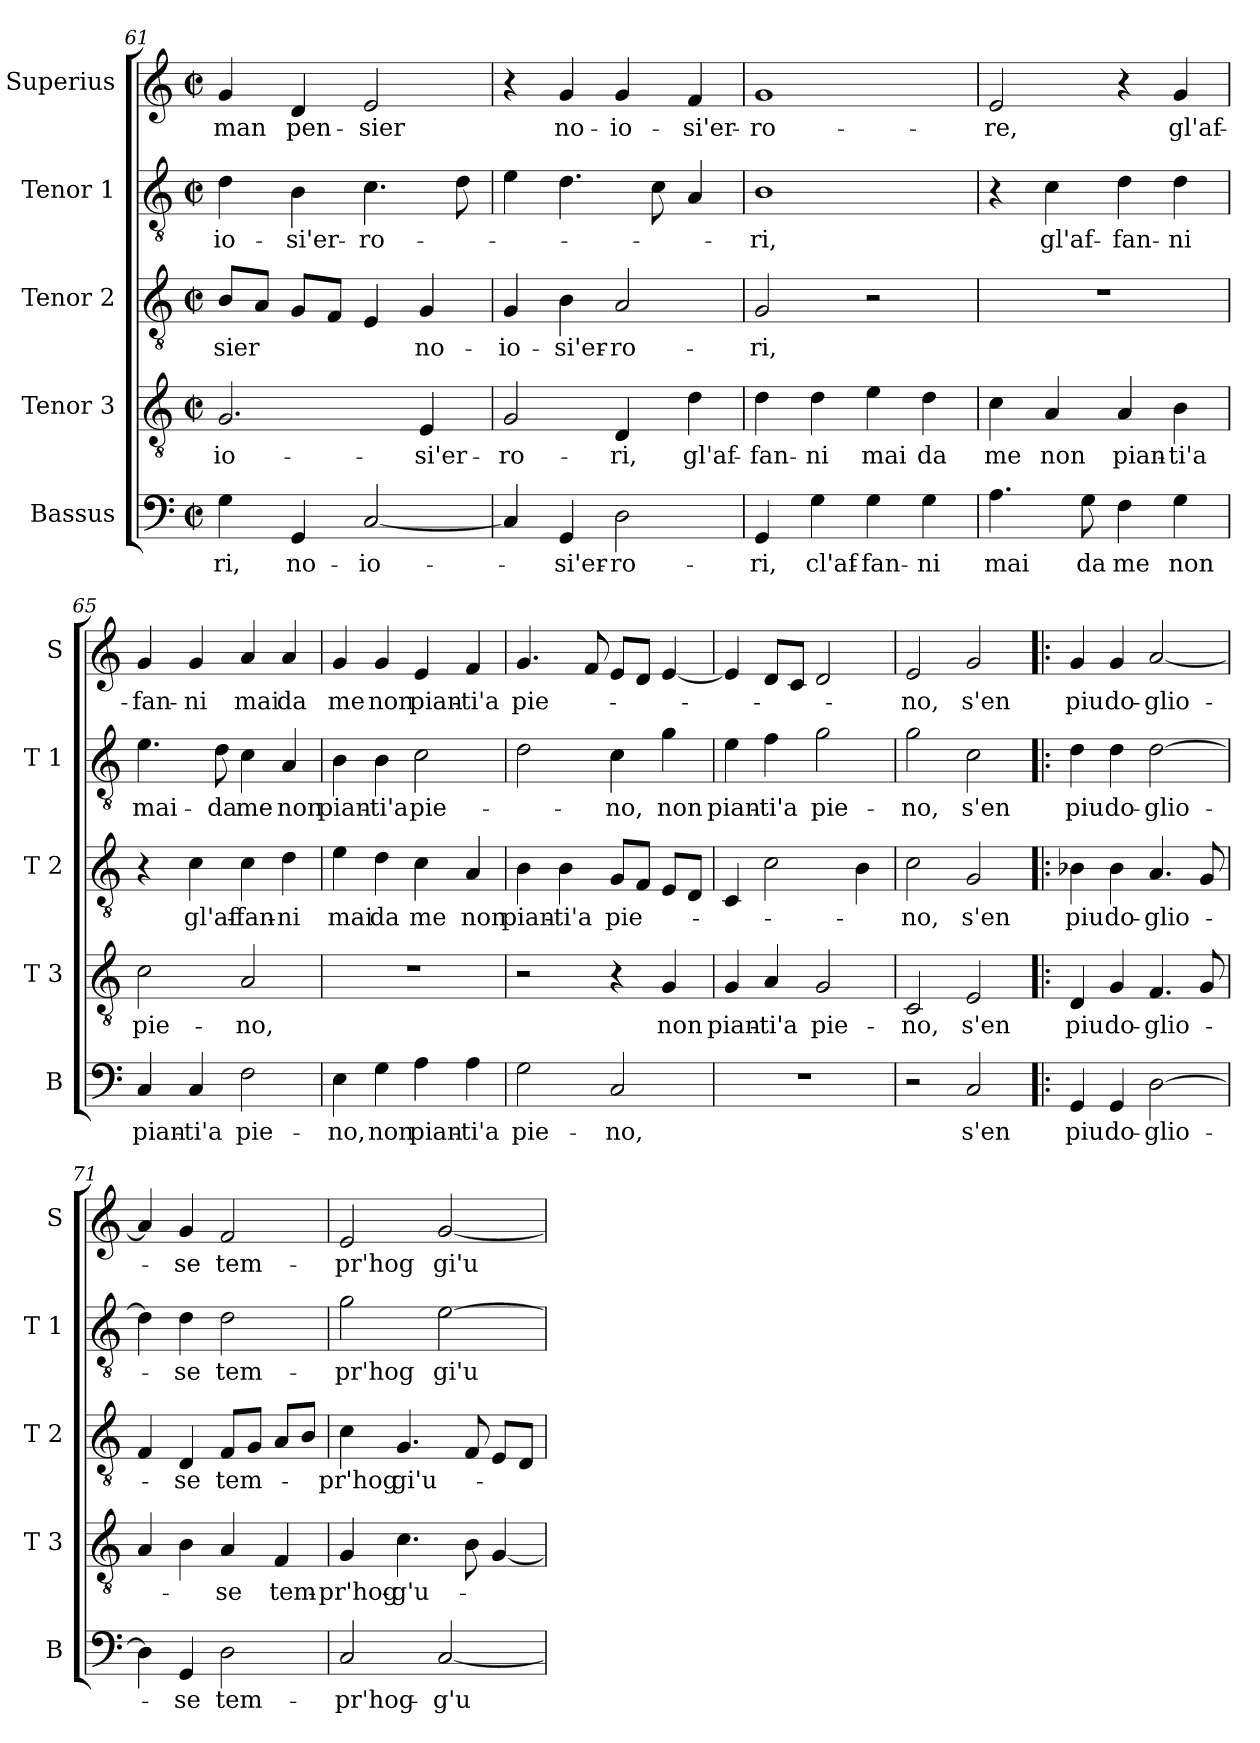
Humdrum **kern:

**kern	**text	**kern	**text	**kern	**text	**kern	**text	**kern	**text
*part5	*part5	*part4	*part4	*part3	*part3	*part2	*part2	*part1	*part1
*staff5	*staff5	*staff4	*staff4	*staff3	*staff3	*staff2	*staff2	*staff1	*staff1
*I"Bassus	*	*I"Tenor 3	*	*I"Tenor 2	*	*I"Tenor 1	*	*I"Superius	*
*I'B	*	*I'T 3	*	*I'T 2	*	*I'T 1	*	*I'S	*
!!LO:LB:g=z
*clefF4	*	*clefGv2	*	*clefGv2	*	*clefGv2	*	*clefG2	*
*k[]	*	*k[]	*	*k[]	*	*k[]	*	*k[]	*
*C:	*	*C:	*	*C:	*	*C:	*	*C:	*
*M2/2	*	*M2/2	*	*M2/2	*	*M2/2	*	*M2/2	*
*met(c|)	*	*met(c|)	*	*met(c|)	*	*met(c|)	*	*met(c|)	*
=61	=61	=61	=61	=61	=61	=61	=61	=61	=61
!	!LO:LY:b	!	!LO:LY:b	!	!LO:LY:b	!	!LO:LY:b	!	!LO:LY:b
4G\	-ri,	2.G/	-io-	8B/L	-sier	4d\	-io-	4g/	-man
.	.	.	.	8A/J	.	.	.	.	.
!	!LO:LY:b	!	!	!	!	!	!LO:LY:b	!	!LO:LY:b
4GG/	no-	.	.	8G/L	.	4B\	-si'er-	4d/	pen-
.	.	.	.	8F/J	.	.	.	.	.
!	!LO:LY:b	!	!	!	!	!	!LO:LY:b	!	!LO:LY:b
[2C/	-io-	.	.	4E/	.	4.c\	-ro-	2e/	-sier
!	!	!	!LO:LY:b	!	!LO:LY:b	!	!	!	!
.	.	4E/	-si'er-	4G/	no-	.	.	.	.
.	.	.	.	.	.	8d\	.	.	.
=62	=62	=62	=62	=62	=62	=62	=62	=62	=62
!	!	!	!LO:LY:b	!	!LO:LY:b	!	!	!	!
4C/]	.	2G/	-ro-	4G/	-io-	4e\	.	4r	.
!	!LO:LY:b	!	!	!	!LO:LY:b	!	!	!	!LO:LY:b
4GG/	-si'er-	.	.	4B\	-si'er-	4.d\	.	4g/	no-
!	!LO:LY:b	!	!LO:LY:b	!	!LO:LY:b	!	!	!	!LO:LY:b
2D\	-ro-	4D/	-ri,	2A/	-ro-	.	.	4g/	-io-
.	.	.	.	.	.	8c\	.	.	.
!	!	!	!LO:LY:b	!	!	!	!	!	!LO:LY:b
.	.	4d\	gl'af-	.	.	4A/	.	4f/	-si'er-
=63	=63	=63	=63	=63	=63	=63	=63	=63	=63
!	!LO:LY:b	!	!LO:LY:b	!	!LO:LY:b	!	!LO:LY:b	!	!LO:LY:b
4GG/	-ri,	4d\	-fan-	2G/	-ri,	1B	-ri,	1g	-ro-
!	!LO:LY:b	!	!LO:LY:b	!	!	!	!	!	!
4G\	cl'af-	4d\	-ni	.	.	.	.	.	.
!	!LO:LY:b	!	!LO:LY:b	!	!	!	!	!	!
4G\	-fan-	4e\	mai	2r	.	.	.	.	.
!	!LO:LY:b	!	!LO:LY:b	!	!	!	!	!	!
4G\	-ni	4d\	da	.	.	.	.	.	.
=64	=64	=64	=64	=64	=64	=64	=64	=64	=64
!	!LO:LY:b	!	!LO:LY:b	!	!	!	!	!	!LO:LY:b
4.A\	mai	4c\	me	1r	.	4r	.	2e/	-re,
!	!	!	!LO:LY:b	!	!	!	!LO:LY:b	!	!
.	.	4A/	non	.	.	4c\	gl'af-	.	.
!	!LO:LY:b	!	!	!	!	!	!	!	!
8G\	da	.	.	.	.	.	.	.	.
!	!LO:LY:b	!	!LO:LY:b	!	!	!	!LO:LY:b	!	!
4F\	me	4A/	pian-	.	.	4d\	-fan-	4r	.
!	!LO:LY:b	!	!LO:LY:b	!	!	!	!LO:LY:b	!	!LO:LY:b
4G\	non	4B\	-ti'a	.	.	4d\	-ni	4g/	gl'af-
=65	=65	=65	=65	=65	=65	=65	=65	=65	=65
!	!LO:LY:b	!	!LO:LY:b	!	!	!	!LO:LY:b	!	!LO:LY:b
4C/	pian-	2c\	pie-	4r	.	4.e\	mai-	4g/	-fan-
!	!LO:LY:b	!	!	!	!LO:LY:b	!	!	!	!LO:LY:b
4C/	-ti'a	.	.	4c\	gl'af-	.	.	4g/	-ni
!	!	!	!	!	!	!	!LO:LY:b	!	!
.	.	.	.	.	.	8d\	-da	.	.
!	!LO:LY:b	!	!LO:LY:b	!	!LO:LY:b	!	!LO:LY:b	!	!LO:LY:b
2F\	pie-	2A/	-no,	4c\	-fan-	4c\	me	4a/	mai
!	!	!	!	!	!LO:LY:b	!	!LO:LY:b	!	!LO:LY:b
.	.	.	.	4d\	-ni	4A/	non	4a/	da
=66	=66	=66	=66	=66	=66	=66	=66	=66	=66
!	!LO:LY:b	!	!	!	!LO:LY:b	!	!LO:LY:b	!	!LO:LY:b
4E\	-no,	1r	.	4e\	mai	4B\	pian-	4g/	me
!	!LO:LY:b	!	!	!	!LO:LY:b	!	!LO:LY:b	!	!LO:LY:b
4G\	non	.	.	4d\	da	4B\	-ti'a	4g/	non
!	!LO:LY:b	!	!	!	!LO:LY:b	!	!LO:LY:b	!	!LO:LY:b
4A\	pian-	.	.	4c\	me	2c\	pie-	4e/	pian-
!	!LO:LY:b	!	!	!	!LO:LY:b	!	!	!	!LO:LY:b
4A\	-ti'a	.	.	4A/	non	.	.	4f/	-ti'a
!!LO:PB:g=z
=67	=67	=67	=67	=67	=67	=67	=67	=67	=67
!	!LO:LY:b	!	!	!	!LO:LY:b	!	!	!	!LO:LY:b
2G\	pie-	2r	.	4B\	pian-	2d\	.	4.g/	pie-
!	!	!	!	!	!LO:LY:b	!	!	!	!
.	.	.	.	4B\	-ti'a	.	.	.	.
.	.	.	.	.	.	.	.	8f/	.
!	!LO:LY:b	!	!	!	!LO:LY:b	!	!LO:LY:b	!	!
2C/	-no,	4r	.	8G/L	pie-	4c\	-no,	8e/L	.
.	.	.	.	8F/J	.	.	.	8d/J	.
!	!	!	!LO:LY:b	!	!	!	!LO:LY:b	!	!
.	.	4G/	non	8E/L	.	4g\	non	[4e/	.
.	.	.	.	8D/J	.	.	.	.	.
=68	=68	=68	=68	=68	=68	=68	=68	=68	=68
!	!	!	!LO:LY:b	!	!	!	!LO:LY:b	!	!
1r	.	4G/	pian-	4C/	.	4e\	pian-	4e/]	.
!	!	!	!LO:LY:b	!	!	!	!LO:LY:b	!	!
.	.	4A/	-ti'a	2c\	.	4f\	-ti'a	8d/L	.
.	.	.	.	.	.	.	.	8c/J	.
!	!	!	!LO:LY:b	!	!	!	!LO:LY:b	!	!
.	.	2G/	pie-	.	.	2g\	pie-	2d/	.
.	.	.	.	4B\	.	.	.	.	.
=69	=69	=69	=69	=69	=69	=69	=69	=69	=69
!	!	!	!LO:LY:b	!	!LO:LY:b	!	!LO:LY:b	!	!LO:LY:b
2r	.	2C/	-no,	2c\	-no,	2g\	-no,	2e/	-no,
!	!LO:LY:b	!	!LO:LY:b	!	!LO:LY:b	!	!LO:LY:b	!	!LO:LY:b
2C/	s'en	2E/	s'en	2G/	s'en	2c\	s'en	2g/	s'en
=70!|:	=70!|:	=70!|:	=70!|:	=70!|:	=70!|:	=70!|:	=70!|:	=70!|:	=70!|:
!	!LO:LY:b	!	!LO:LY:b	!	!LO:LY:b	!	!LO:LY:b	!	!LO:LY:b
4GG/	piu	4D/	piu	4B-X\	piu	4d\	piu	4g/	piu
!	!LO:LY:b	!	!LO:LY:b	!	!LO:LY:b	!	!LO:LY:b	!	!LO:LY:b
4GG/	do-	4G/	do-	4B-\	do-	4d\	do-	4g/	do-
!	!LO:LY:b	!	!LO:LY:b	!	!LO:LY:b	!	!LO:LY:b	!	!LO:LY:b
[2D\	-glio-	4.F/	-glio-	4.A/	-glio-	[2d\	-glio-	[2a/	-glio-
.	.	8G/	.	8G/	.	.	.	.	.
=71	=71	=71	=71	=71	=71	=71	=71	=71	=71
4D\]	.	4A/	.	4F/	.	4d\]	.	4a/]	.
!	!LO:LY:b	!	!	!	!LO:LY:b	!	!LO:LY:b	!	!LO:LY:b
4GG/	-se	4B\	.	4D/	-se	4d\	-se	4g/	-se
!	!LO:LY:b	!	!LO:LY:b	!	!LO:LY:b	!	!LO:LY:b	!	!LO:LY:b
2D\	tem-	4A/	-se	8F/L	tem-	2d\	tem-	2f/	tem-
.	.	.	.	8G/J	.	.	.	.	.
!	!	!	!LO:LY:b	!	!	!	!	!	!
.	.	4F/	tem-	8A/L	.	.	.	.	.
.	.	.	.	8B/J	.	.	.	.	.
=72	=72	=72	=72	=72	=72	=72	=72	=72	=72
!	!LO:LY:b	!	!LO:LY:b	!	!LO:LY:b	!	!LO:LY:b	!	!LO:LY:b
2C/	-pr'hog-	4G/	-pr'hog-	4c\	-pr'hog	2g\	-pr'hog	2e/	-pr'hog
!	!	!	!LO:LY:b	!	!LO:LY:b	!	!	!	!
.	.	4.c\	-g'u-	4.G/	gi'u-	.	.	.	.
!	!LO:LY:b	!	!	!	!	!	!LO:LY:b	!	!LO:LY:b
[2C/	-g'u-	.	.	.	.	[2e\	gi'u-	[2g/	gi'u-
.	.	8B\	.	8F/	.	.	.	.	.
.	.	[4G/	.	8E/L	.	.	.	.	.
.	.	.	.	8D/J	.	.	.	.	.
=	=	=	=	=	=	=	=	=	=
*-	*-	*-	*-	*-	*-	*-	*-	*-	*-
